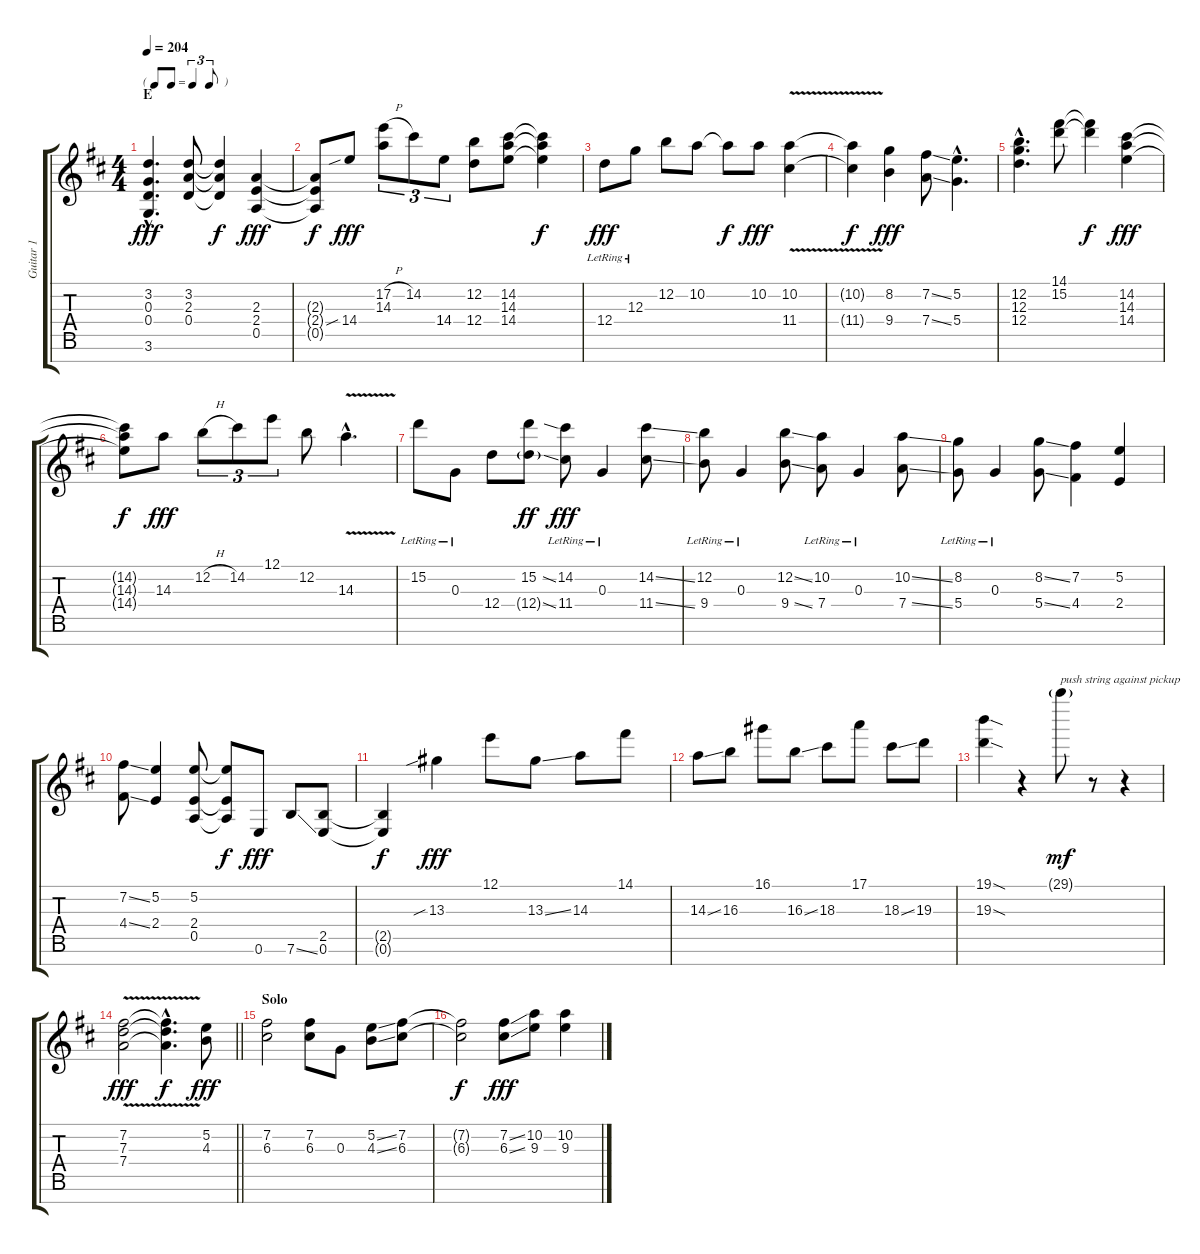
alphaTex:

\track ("Guitar 1" "Guitar 1") {instrument distortionguitar}
\staff {score tabs}
\tuning (E4 B3 G3 D3 A2 E2 B1) {hide}
\ts (4 4)
\tf triplet8th
\section ("" "E")
\tempo 204
\clef g2
\ks d
(3.2{hac} 0.3{hac} 0.4{hac} 3.6{hac}).4{d dy fff} (3.2 2.3 0.4).8 (3.2{t} 2.3{t} 0.4{t}).4{dy f} (2.3 2.4 0.5).4{dy fff} |
(2.3{t} 2.4{t} 0.5{t}).8{dy f} 14.4{sib}.8{dy fff} (17.2{h} 14.3).8{tu (3 2)} 14.2.8{tu (3 2)} 14.4.8{tu (3 2)} (12.2 12.4).8 (14.2 14.3 14.4).8 (14.2{t} 14.3{t} 14.4{t}).4{dy f} |
12.4{lr}.8{dy fff} 12.3{lr}.8 12.2.8 10.2.8 10.2{t}.8{dy f} 10.2.8{dy fff} (10.2{v} 11.4{v}).4 |
(10.2{t} 11.4{t}).4{dy f} (8.2 9.4).4{dy fff} (7.2{ss} 7.4{ss}).8 (5.2{hac} 5.4{hac}).4{d} |
(12.2{hac} 12.3{hac} 12.4{hac}).4{d} (14.1 15.2).8 (14.1{t} 15.2{t}).4{dy f} (14.2 14.3 14.4).4{dy fff} |
(14.2{t} 14.3{t} 14.4{t}).8{dy f} 14.3.8{dy fff} 12.2{h}.8{tu (3 2)} 14.2.8{tu (3 2)} 12.1.8{tu (3 2)} 12.2.8 14.3{v hac}.4{d} |
15.2{lr}.8 0.3{lr}.8 12.4.8 (15.2{ss} 12.4{ss g}).8{dy ff} (14.2{lr} 11.4{lr}).8{dy fff} 0.3{lr}.4 (14.2{ss} 11.4{ss}).8 |
(12.2{lr} 9.4{lr}).8 0.3{lr}.4 (12.2{ss} 9.4{ss}).8 (10.2{lr} 7.4{lr}).8 0.3{lr}.4 (10.2{ss} 7.4{ss}).8 |
(8.2{lr} 5.4{lr}).8 0.3{lr}.4 (8.2{ss} 5.4{ss}).8 (7.2 4.4).4 (5.2 2.4).4 |
(7.2{ss} 4.4{ss}).8 (5.2 2.4).4 (5.2 2.4 0.5).8 (5.2{t} 2.4{t} 0.5{t}).8{dy f} 0.6.8{dy fff} 7.6{ss}.8 (2.5 0.6).8 |
(2.5{t} 0.6{t}).4{dy f} 13.3{sib}.4{dy fff} 12.1.8 13.3{ss}.8 14.3.8 14.1.8 |
14.3{ss}.8 16.3.8 16.1.8 16.3{ss}.8 18.3.8 17.1.8 18.3{ss}.8 19.3.8 |
(19.1{sod} 19.3{sod}).4 r.4 29.1{g}.8{txt "push string against pickup" dy mf} r.8 r.4 |
\barLineRight lightlight
(7.2{v} 7.3{v} 7.4{v}).2{dy fff} (7.2{hac t} 7.3{hac t} 7.4{hac t}).4{d dy f} (5.2 4.3).8{dy fff} |
\section ("" "Solo")
(7.2 6.3).2 (7.2 6.3).8 0.3.8 (5.2{ss} 4.3{ss}).8 (7.2 6.3).8 |
(7.2{t} 6.3{t}).2{dy f} (7.2{ss} 6.3{ss}).8{dy fff} (10.2 9.3).8 (10.2{ss} 9.3{ss}).4
